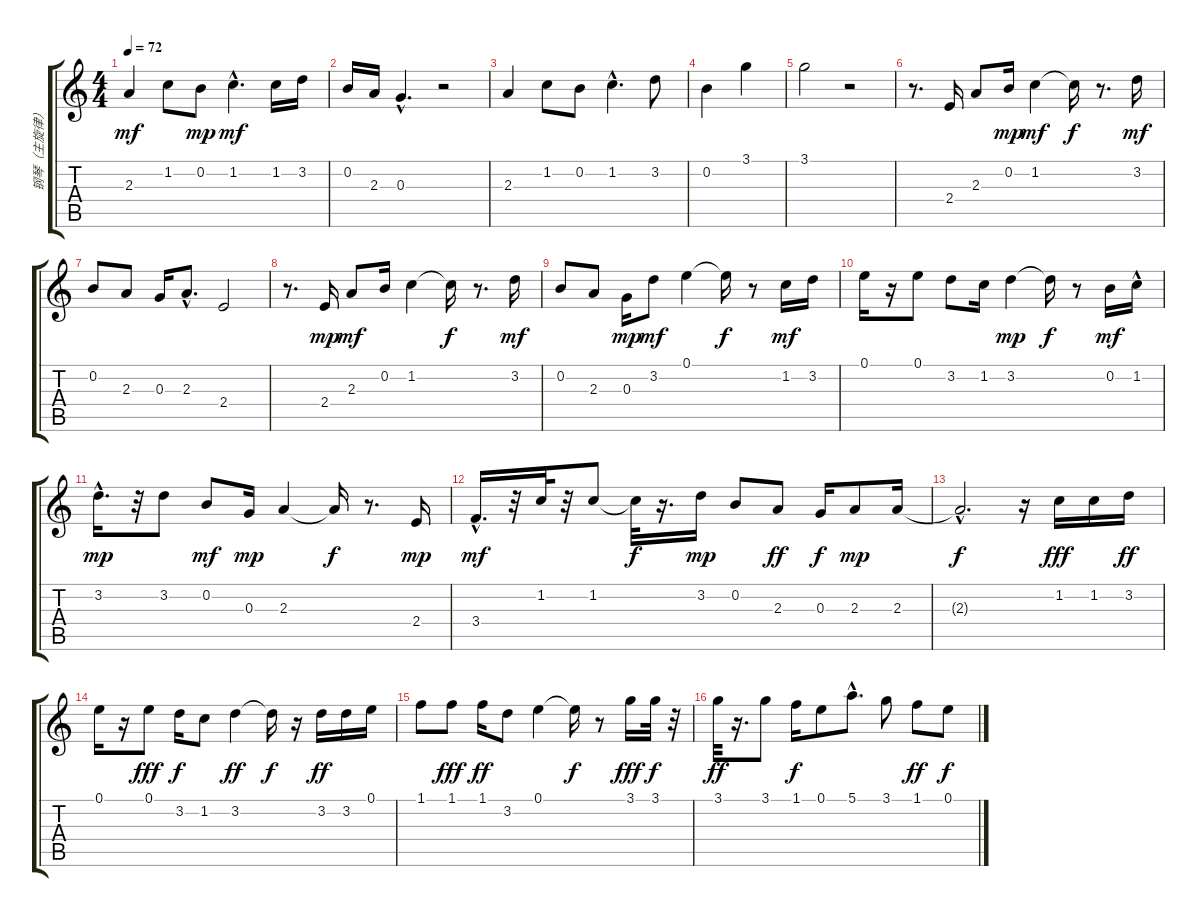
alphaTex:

\track ("钢琴（主旋律）" "钢琴（主旋律）") {instrument distortionguitar}
\staff {score tabs}
\tuning (E4 B3 G3 D3 A2 E2) {hide}
\ts (4 4)
\tempo 72
\clef g2
\ks c
2.3.4{dy mf} 1.2.8 0.2.8{dy mp} 1.2{hac}.4{d dy mf} 1.2.16 3.2.16 |
0.2.16 2.3.16 0.3{hac}.4{d} r.2 |
2.3.4 1.2.8 0.2.8 1.2{hac}.4{d} 3.2.8 |
0.2.4 3.1.4 |
3.1.2 r.2 |
r.8{d} 2.4.16 2.3.8 0.2.16{dy mp} 1.2.4{dy mf} 1.2{t}.16{dy f} r.8{d} 3.2.16{dy mf} |
0.2.8 2.3.8 0.3.16 2.3{hac}.8{d} 2.4.2 |
r.8{d} 2.4.16{dy mp} 2.3.8{dy mf} 0.2.16 1.2.4 1.2{t}.16{dy f} r.8{d} 3.2.16{dy mf} |
0.2.8 2.3.8 0.3.16{dy mp} 3.2.8{dy mf} 0.1.4 0.1{t}.16{dy f} r.8 1.2.16{dy mf} 3.2.16 |
0.1.16 r.16 0.1.8 3.2.8 1.2.16 3.2.4{dy mp} 3.2{t}.16{dy f} r.8 0.2.16{dy mf} 1.2{hac}.16 |
3.2{hac}.16{d dy mp} r.32 3.2.8 0.2.8{dy mf} 0.3.16{dy mp} 2.3.4 2.3{t}.16{dy f} r.8{d} 2.4.16{dy mp} |
3.4{hac}.16{d dy mf} r.32 1.2.32 r.32 1.2.8 1.2{t}.32{dy f} r.16{d} 3.2.16{dy mp} 0.2.8 2.3.8{dy ff} 0.3.16{dy f} 2.3.8{dy mp} 2.3.16 |
2.3{hac t}.2{d dy f} r.16 1.2.16{dy fff} 1.2.16 3.2.16{dy ff} |
0.1.16 r.16 0.1.8{dy fff} 3.2.16{dy f} 1.2.8 3.2.4{dy ff} 3.2{t}.16{dy f} r.16 3.2.16{dy ff} 3.2.16 0.1.16 |
1.1.8 1.1.8{dy fff} 1.1.16{dy ff} 3.2.8 0.1.4 0.1{t}.16{dy f} r.8 3.1.16{dy fff} 3.1.32{dy f} r.32 |
3.1.32{dy ff} r.16{d} 3.1.8 1.1.16{dy f} 0.1.8 5.1{hac}.8{d} 3.1.8 1.1.8{dy ff} 0.1.8{dy f}
